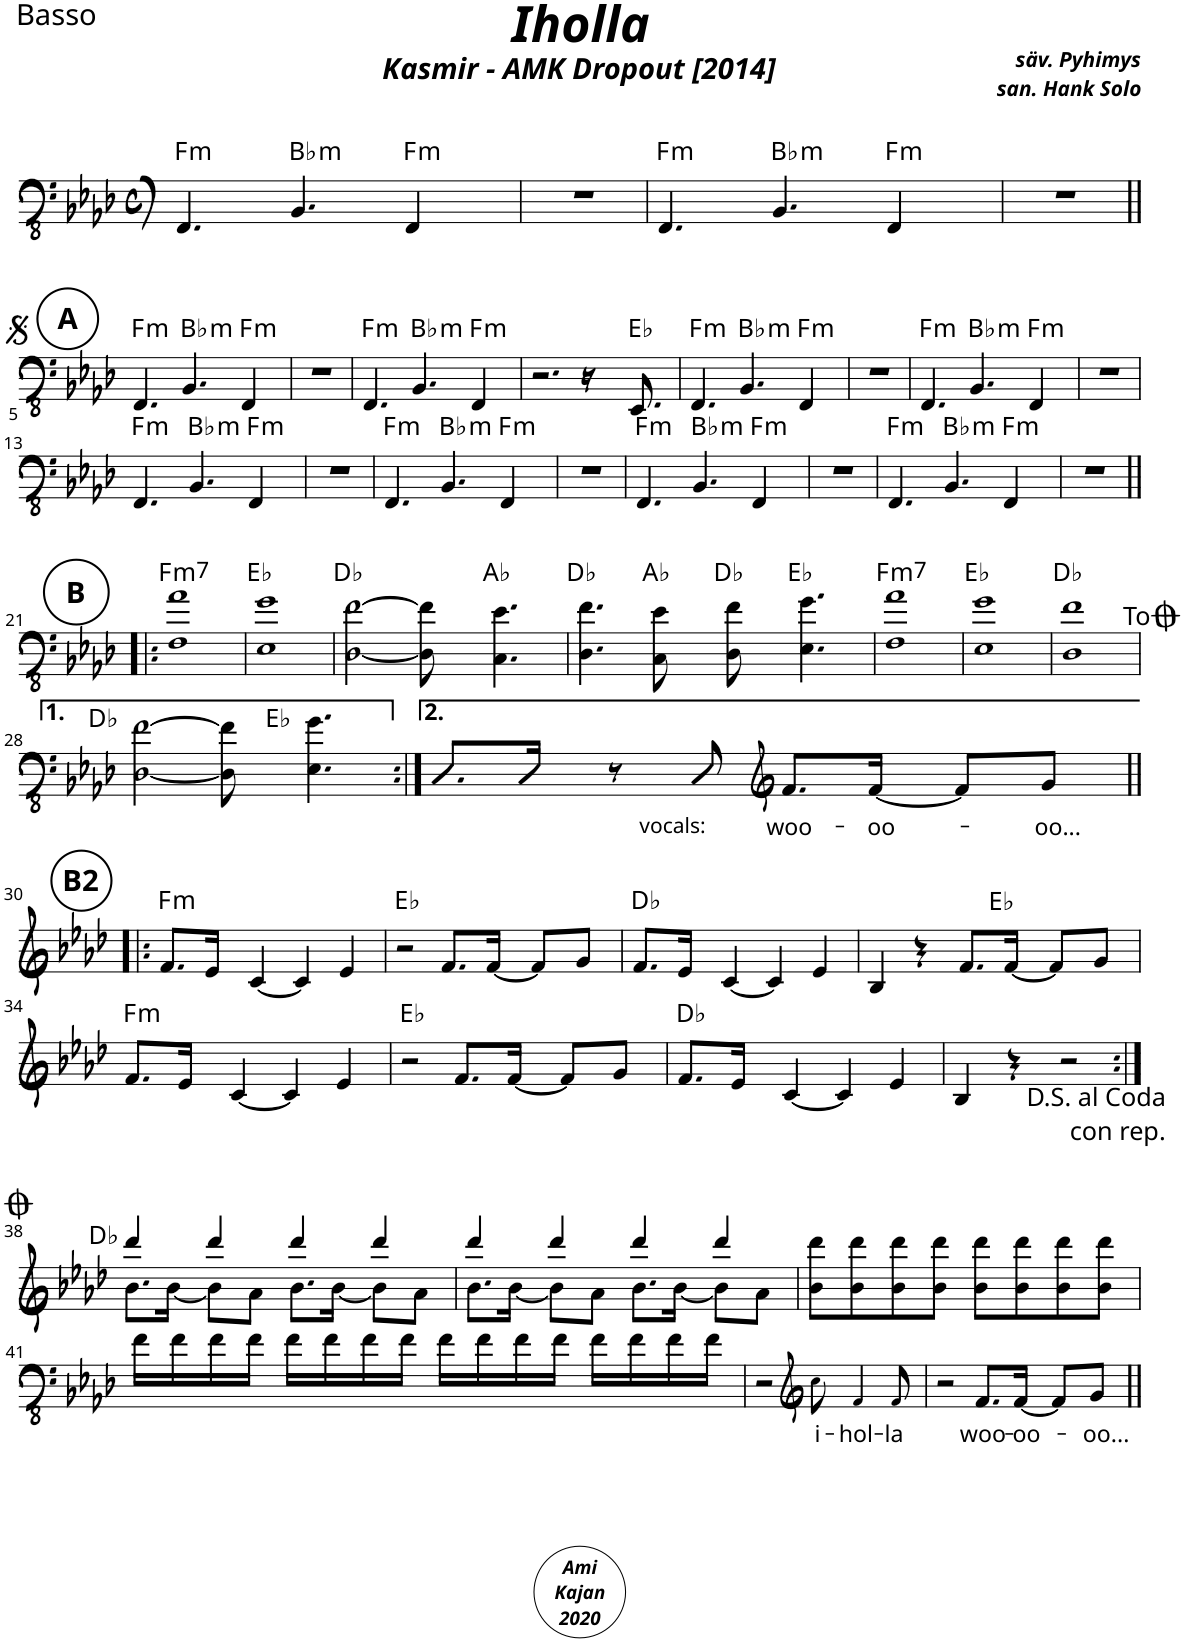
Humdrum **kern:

**kern	**text	**harte
*part1	*part1	*part1
*staff1	*staff1	*
*I"Piano	*	*
*I'Pno	*	*
*clefFv4	*	*
*k[b-e-a-d-]	*	*
*M4/4	*	*
*met(c)	*	*
=1	=1	=1
!	!	!LO:H:kt=m
4.FFF/	.	F:min
!	!	!LO:H:kt=m
4.BBB-/	.	Bb:min
!	!	!LO:H:kt=m
4FFF/	.	F:min
=2	=2	=2
1r	.	.
=3	=3	=3
!	!	!LO:H:kt=m
4.FFF/	.	F:min
!	!	!LO:H:kt=m
4.BBB-/	.	Bb:min
!	!	!LO:H:kt=m
4FFF/	.	F:min
=4	=4	=4
1r	.	.
!!LO:LB:g=z
!!LO:REH:place=s1:a:B:cj:enc=circle:fs=14:t=A
=5||	=5||	=5||
!	!	!LO:H:kt=m
4.FFF/	.	F:min
!	!	!LO:H:kt=m
4.BBB-/	.	Bb:min
!	!	!LO:H:kt=m
4FFF/	.	F:min
=6	=6	=6
1r	.	.
=7	=7	=7
!	!	!LO:H:kt=m
4.FFF/	.	F:min
!	!	!LO:H:kt=m
4.BBB-/	.	Bb:min
!	!	!LO:H:kt=m
4FFF/	.	F:min
=8	=8	=8
2.r	.	.
16r	.	.
8.EEE-/	.	Eb:maj
=9	=9	=9
!	!	!LO:H:kt=m
4.FFF/	.	F:min
!	!	!LO:H:kt=m
4.BBB-/	.	Bb:min
!	!	!LO:H:kt=m
4FFF/	.	F:min
=10	=10	=10
1r	.	.
=11	=11	=11
!	!	!LO:H:kt=m
4.FFF/	.	F:min
!	!	!LO:H:kt=m
4.BBB-/	.	Bb:min
!	!	!LO:H:kt=m
4FFF/	.	F:min
=12	=12	=12
1r	.	.
!!LO:LB:g=z
=13	=13	=13
!	!	!LO:H:kt=m
4.FFF/	.	F:min
!	!	!LO:H:kt=m
4.BBB-/	.	Bb:min
!	!	!LO:H:kt=m
4FFF/	.	F:min
=14	=14	=14
1r	.	.
=15	=15	=15
!	!	!LO:H:kt=m
4.FFF/	.	F:min
!	!	!LO:H:kt=m
4.BBB-/	.	Bb:min
!	!	!LO:H:kt=m
4FFF/	.	F:min
=16	=16	=16
1r	.	.
=17	=17	=17
!	!	!LO:H:kt=m
4.FFF/	.	F:min
!	!	!LO:H:kt=m
4.BBB-/	.	Bb:min
!	!	!LO:H:kt=m
4FFF/	.	F:min
=18	=18	=18
1r	.	.
=19	=19	=19
!	!	!LO:H:kt=m
4.FFF/	.	F:min
!	!	!LO:H:kt=m
4.BBB-/	.	Bb:min
!	!	!LO:H:kt=m
4FFF/	.	F:min
=20	=20	=20
1r	.	.
!!LO:LB:g=z
!!LO:REH:place=s1:a:B:cj:enc=circle:fs=14:t=B
=21!|:	=21!|:	=21!|:
!	!	!LO:H:kt=m7
1FF 1A-	.	F:min7
=22	=22	=22
1EE- 1G	.	Eb:maj
=23	=23	=23
[2DD-\ [2F\	.	Db:maj
8DD-\] 8F\]	.	.
4.CC\ 4.E-\	.	Ab:maj
=24	=24	=24
4.DD-\ 4.F\	.	Db:maj
8CC\ 8E-\	.	Ab:maj
8DD-\ 8F\	.	Db:maj
4.EE-\ 4.G\	.	Eb:maj
=25	=25	=25
!	!	!LO:H:kt=m7
1FF 1A-	.	F:min7
=26	=26	=26
1EE- 1G	.	Eb:maj
=27	=27	=27
1DD- 1F	.	Db:maj
!LO:TX:a:t=To<font size="27"/><font face="ScoreText"/>	!	!
!!LO:LB:g=z
=28	=28	=28
[2DD-\ [2F\	.	Db:maj
8DD-\] 8F\]	.	.
4.EE-\ 4.G\	.	Eb:maj
=29:|!	=29:|!	=29:|!
8.DD-/L	.	.
16DD-/Jk	.	.
8r	.	.
8DD-/	.	.
*clefG2	*	*
!LO:TX:b:t=vocals&colon;	!	!
!	!LO:LY:b	!
8.f/L	woo-	.
!	!LO:LY:b	!
[16f/Jk	-oo-	.
8f/L]	.	.
!	!LO:LY:b	!
8g/J	-oo...	.
!!LO:LB:g=z
!!LO:REH:place=s1:a:B:cj:enc=circle:fs=14:t=B2
=30!|:	=30!|:	=30!|:
!	!	!LO:H:kt=m
8.f/L	.	F:min
16e-/Jk	.	.
[4c/	.	.
4c/]	.	.
4e-/	.	.
=31	=31	=31
2r	.	Eb:maj
8.f/L	.	.
[16f/Jk	.	.
8f/L]	.	.
8g/J	.	.
=32	=32	=32
8.f/L	.	Db:maj
16e-/Jk	.	.
[4c/	.	.
4c/]	.	.
4e-/	.	.
=33	=33	=33
4B-/	.	.
4r	.	.
8.f/L	.	.
[16f/Jk	.	Eb:maj
8f/L]	.	.
8g/J	.	.
!!LO:LB:g=z
=34	=34	=34
!	!	!LO:H:kt=m
8.f/L	.	F:min
16e-/Jk	.	.
[4c/	.	.
4c/]	.	.
4e-/	.	.
=35	=35	=35
2r	.	Eb:maj
8.f/L	.	.
[16f/Jk	.	.
8f/L]	.	.
8g/J	.	.
=36	=36	=36
8.f/L	.	Db:maj
16e-/Jk	.	.
[4c/	.	.
4c/]	.	.
4e-/	.	.
=37	=37	=37
4B-/	.	.
4r	.	.
2r	.	.
!LO:TX:b:t=D.S. al Coda\ncon rep.	!	!
!!LO:LB:g=z
=38:|!	=38:|!	=38:|!
*clefFv4	*	*
*^	*	*
8.DD-\L	4F/	.	Db:maj
[16DD-\Jk	.	.	.
8DD-\L]	4F/	.	.
8CC\J	.	.	.
8.DD-\L	4F/	.	.
[16DD-\Jk	.	.	.
8DD-\L]	4F/	.	.
8CC\J	.	.	.
=39	=39	=39	=39
8.DD-\L	4F/	.	.
[16DD-\Jk	.	.	.
8DD-\L]	4F/	.	.
8CC\J	.	.	.
8.DD-\L	4F/	.	.
[16DD-\Jk	.	.	.
8DD-\L]	4F/	.	.
8CC\J	.	.	.
*v	*v	*	*
=40	=40	=40
8DD-\ 8F\L	.	.
8DD-\ 8F\	.	.
8DD-\ 8F\	.	.
8DD-\ 8F\J	.	.
8DD-\ 8F\L	.	.
8DD-\ 8F\	.	.
8DD-\ 8F\	.	.
8DD-\ 8F\J	.	.
!!LO:LB:g=z
=41	=41	=41
16F\LL	.	.
16F\	.	.
16F\	.	.
16F\JJ	.	.
16F\LL	.	.
16F\	.	.
16F\	.	.
16F\JJ	.	.
16F\LL	.	.
16F\	.	.
16F\	.	.
16F\JJ	.	.
16F\LL	.	.
16F\	.	.
16F\	.	.
16F\JJ	.	.
=42	=42	=42
2r	.	.
*clefG2	*	*
!	!LO:LY:b	!
8cc!\	i-	.
!	!LO:LY:b	!
4f!/	-hol-	.
!	!LO:LY:b	!
8f!/	-la	.
=43	=43	=43
2r	.	.
!	!LO:LY:b	!
8.f/L	woo-	.
!	!LO:LY:b	!
[16f/Jk	-oo-	.
8f/L]	.	.
!	!LO:LY:b	!
8g/J	-oo...	.
=||	=||	=||
*-	*-	*-
